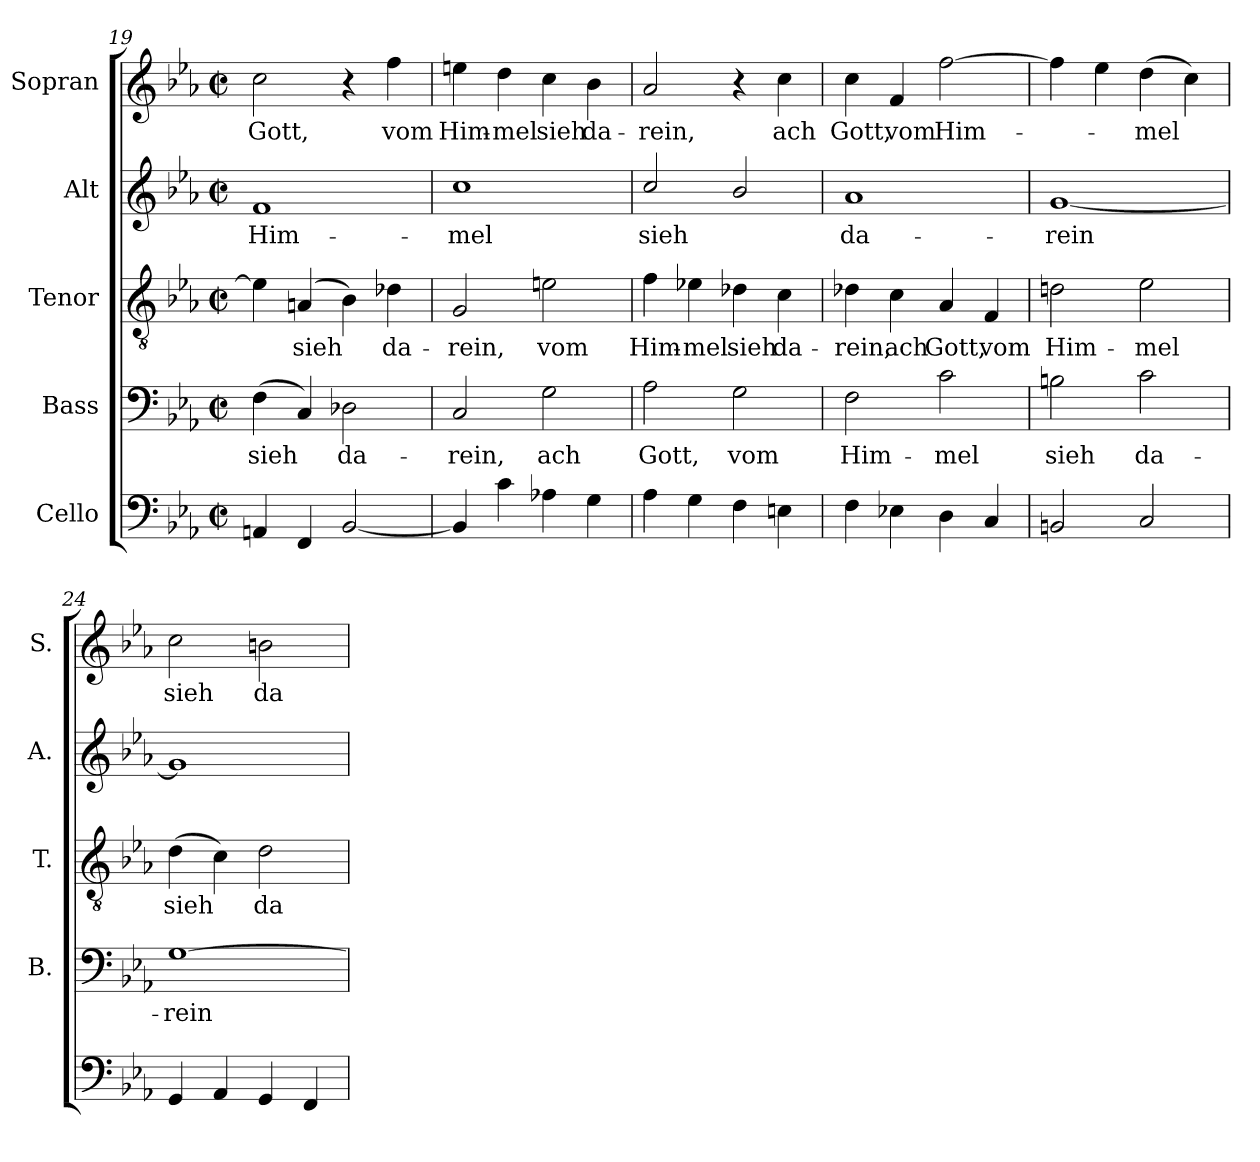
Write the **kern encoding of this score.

**kern	**kern	**text	**kern	**text	**kern	**text	**kern	**text
*part5	*part4	*part4	*part3	*part3	*part2	*part2	*part1	*part1
*staff5	*staff4	*staff4	*staff3	*staff3	*staff2	*staff2	*staff1	*staff1
*I"Cello	*I"Bass	*	*I"Tenor	*	*I"Alt	*	*I"Sopran	*
*	*I'B.	*	*I'T.	*	*I'A.	*	*I'S.	*
*clefF4	*clefF4	*	*clefGv2	*	*clefG2	*	*clefG2	*
*	*	*	*ITrd7c12	*	*	*	*	*
*k[b-e-a-]	*k[b-e-a-]	*	*k[b-e-a-]	*	*k[b-e-a-]	*	*k[b-e-a-]	*
*E-:	*E-:	*	*E-:	*	*E-:	*	*E-:	*
*M2/2	*M2/2	*	*M2/2	*	*M2/2	*	*M2/2	*
*met(c|)	*met(c|)	*	*met(c|)	*	*met(c|)	*	*met(c|)	*
=19	=19	=19	=19	=19	=19	=19	=19	=19
!	!	!LO:LY:b:color=#000000	!	!	!	!	!	!
!	!	!	!	!	!	!LO:LY:b:color=#000000	!	!
!	!	!	!	!	!	!	!	!LO:LY:b:color=#000000
4AAni/	(4Fi\	sieh	4E-i\]	.	1fi	Him-	2cci\	Gott,
!	!	!	!	!LO:LY:b:color=#000000	!	!	!	!
4FFi/	4Ci/)	.	(4AAni/	sieh	.	.	.	.
!	!	!LO:LY:b:color=#000000	!	!	!	!	!	!
[<2BB-i/	2D-Xi\	da-	4BB-i\)	.	.	.	4r	.
!	!	!	!	!LO:LY:b:color=#000000	!	!	!	!
!	!	!	!	!	!	!	!	!LO:LY:b:color=#000000
.	.	.	4D-Xi\	da-	.	.	4ffi\	vom
!!LO:LB:g=z
=20	=20	=20	=20	=20	=20	=20	=20	=20
!	!	!LO:LY:b:color=#000000	!	!	!	!	!	!
!	!	!	!	!LO:LY:b:color=#000000	!	!	!	!
!	!	!	!	!	!	!LO:LY:b:color=#000000	!	!
!	!	!	!	!	!	!	!	!LO:LY:b:color=#000000
4BB-i/]	2Ci/	-rein,	2GGi/	-rein,	1cci	-mel	4eeni\	Him-
!	!	!	!	!	!	!	!	!LO:LY:b:color=#000000
4ci\	.	.	.	.	.	.	4ddi\	-mel
!	!	!LO:LY:b:color=#000000	!	!	!	!	!	!
!	!	!	!	!LO:LY:b:color=#000000	!	!	!	!
!	!	!	!	!	!	!	!	!LO:LY:b:color=#000000
4A-Xi\	2Gi\	ach	2Eni\	vom	.	.	4cci\	sieh
!	!	!	!	!	!	!	!	!LO:LY:b:color=#000000
4Gi\	.	.	.	.	.	.	4b-i\	da-
=21	=21	=21	=21	=21	=21	=21	=21	=21
!	!	!LO:LY:b:color=#000000	!	!	!	!	!	!
!	!	!	!	!LO:LY:b:color=#000000	!	!	!	!
!	!	!	!	!	!	!LO:LY:b:color=#000000	!	!
!	!	!	!	!	!	!	!	!LO:LY:b:color=#000000
4A-i\	2A-i\	Gott,	4Fi\	Him-	2cci/	sieh	2a-i/	-rein,
!	!	!	!	!LO:LY:b:color=#000000	!	!	!	!
4Gi\	.	.	4E-Xi\	-mel	.	.	.	.
!	!	!LO:LY:b:color=#000000	!	!	!	!	!	!
!	!	!	!	!LO:LY:b:color=#000000	!	!	!	!
4Fi\	2Gi\	vom	4D-Xi\	sieh	2b-i/	.	4r	.
!	!	!	!	!LO:LY:b:color=#000000	!	!	!	!
!	!	!	!	!	!	!	!	!LO:LY:b:color=#000000
4Eni\	.	.	4Ci\	da-	.	.	4cci\	ach
=22	=22	=22	=22	=22	=22	=22	=22	=22
!	!	!LO:LY:b:color=#000000	!	!	!	!	!	!
!	!	!	!	!LO:LY:b:color=#000000	!	!	!	!
!	!	!	!	!	!	!LO:LY:b:color=#000000	!	!
!	!	!	!	!	!	!	!	!LO:LY:b:color=#000000
4Fi\	2Fi\	Him-	4D-Xi\	-rein,	1a-i	da-	4cci\	Gott,
!	!	!	!	!LO:LY:b:color=#000000	!	!	!	!
!	!	!	!	!	!	!	!	!LO:LY:b:color=#000000
4E-Xi\	.	.	4Ci\	ach	.	.	4fi/	vom
!	!	!LO:LY:b:color=#000000	!	!	!	!	!	!
!	!	!	!	!LO:LY:b:color=#000000	!	!	!	!
!	!	!	!	!	!	!	!	!LO:LY:b:color=#000000
4Di\	2ci\	-mel	4AA-i/	Gott,	.	.	[>2ffi\	Him-
!	!	!	!	!LO:LY:b:color=#000000	!	!	!	!
4Ci/	.	.	4FFi/	vom	.	.	.	.
=23	=23	=23	=23	=23	=23	=23	=23	=23
!	!	!LO:LY:b:color=#000000	!	!	!	!	!	!
!	!	!	!	!LO:LY:b:color=#000000	!	!	!	!
!	!	!	!	!	!	!LO:LY:b:color=#000000	!	!
2BBni/	2Bni\	sieh	2Dni\	Him-	[<1gi	-rein	4ffi\]	.
.	.	.	.	.	.	.	4ee-i\	.
!	!	!LO:LY:b:color=#000000	!	!	!	!	!	!
!	!	!	!	!LO:LY:b:color=#000000	!	!	!	!
!	!	!	!	!	!	!	!	!LO:LY:b:color=#000000
2Ci/	2ci\	da-	2E-i\	-mel	.	.	(4ddi\	-mel
.	.	.	.	.	.	.	4cci\)	.
=24	=24	=24	=24	=24	=24	=24	=24	=24
!	!	!LO:LY:b:color=#000000	!	!	!	!	!	!
!	!	!	!	!LO:LY:b:color=#000000	!	!	!	!
!	!	!	!	!	!	!	!	!LO:LY:b:color=#000000
4GGi/	[>1Gi	-rein	(4Di\	sieh	1gi]	.	2cci\	sieh
4AA-i/	.	.	4Ci\)	.	.	.	.	.
!	!	!	!	!LO:LY:b:color=#000000	!	!	!	!
!	!	!	!	!	!	!	!	!LO:LY:b:color=#000000
4GGi/	.	.	2Di\	da-	.	.	2bni\	da-
4FFi/	.	.	.	.	.	.	.	.
=	=	=	=	=	=	=	=	=
*-	*-	*-	*-	*-	*-	*-	*-	*-
